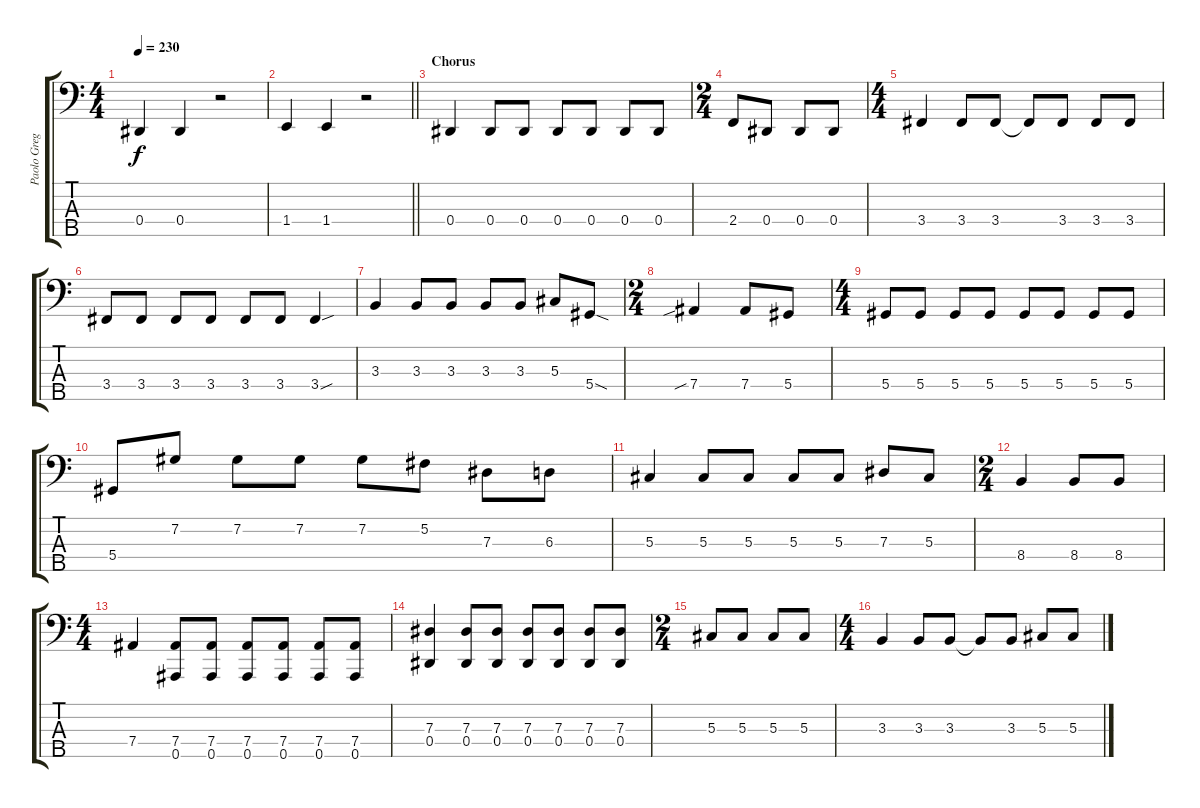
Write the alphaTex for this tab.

\track ("Paolo Gregoletto (Bass Guitar)" "Paolo Greg") {instrument electricbasspick}
\staff {score tabs}
\tuning (Gb2 Db2 Ab1 Eb1 Bb0) {hide}
\ts (4 4)
\tempo 230
\clef f4
\ks c
0.4.4{dy f} 0.4.4 r.2 |
\barLineRight lightlight
1.4.4 1.4.4 r.2 |
\section ("" "Chorus")
0.4.4 0.4.8 0.4.8 0.4.8 0.4.8 0.4.8 0.4.8 |
\ts (2 4)
2.4.8 0.4.8 0.4.8 0.4.8 |
\ts (4 4)
3.4.4 3.4.8 3.4.8 3.4{t}.8 3.4.8 3.4.8 3.4.8 |
3.4.8 3.4.8 3.4.8 3.4.8 3.4.8 3.4.8 3.4{sou}.4 |
3.3.4 3.3.8 3.3.8 3.3.8 3.3.8 5.3.8 5.4{sod}.8 |
\ts (2 4)
7.4{sib}.4 7.4.8 5.4.8 |
\ts (4 4)
5.4.8 5.4.8 5.4.8 5.4.8 5.4.8 5.4.8 5.4.8 5.4.8 |
5.4.8 7.2.8 7.2.8 7.2.8 7.2.8 5.2.8 7.3.8 6.3.8 |
5.3.4 5.3.8 5.3.8 5.3.8 5.3.8 7.3.8 5.3.8 |
\ts (2 4)
8.4.4 8.4.8 8.4.8 |
\ts (4 4)
7.4.4 (7.4 0.5).8 (7.4 0.5).8 (7.4 0.5).8 (7.4 0.5).8 (7.4 0.5).8 (7.4 0.5).8 |
(7.3 0.4).4 (7.3 0.4).8 (7.3 0.4).8 (7.3 0.4).8 (7.3 0.4).8 (7.3 0.4).8 (7.3 0.4).8 |
\ts (2 4)
5.3.8 5.3.8 5.3.8 5.3.8 |
\ts (4 4)
3.3.4 3.3.8 3.3.8 3.3{t}.8 3.3.8 5.3.8 5.3.8
